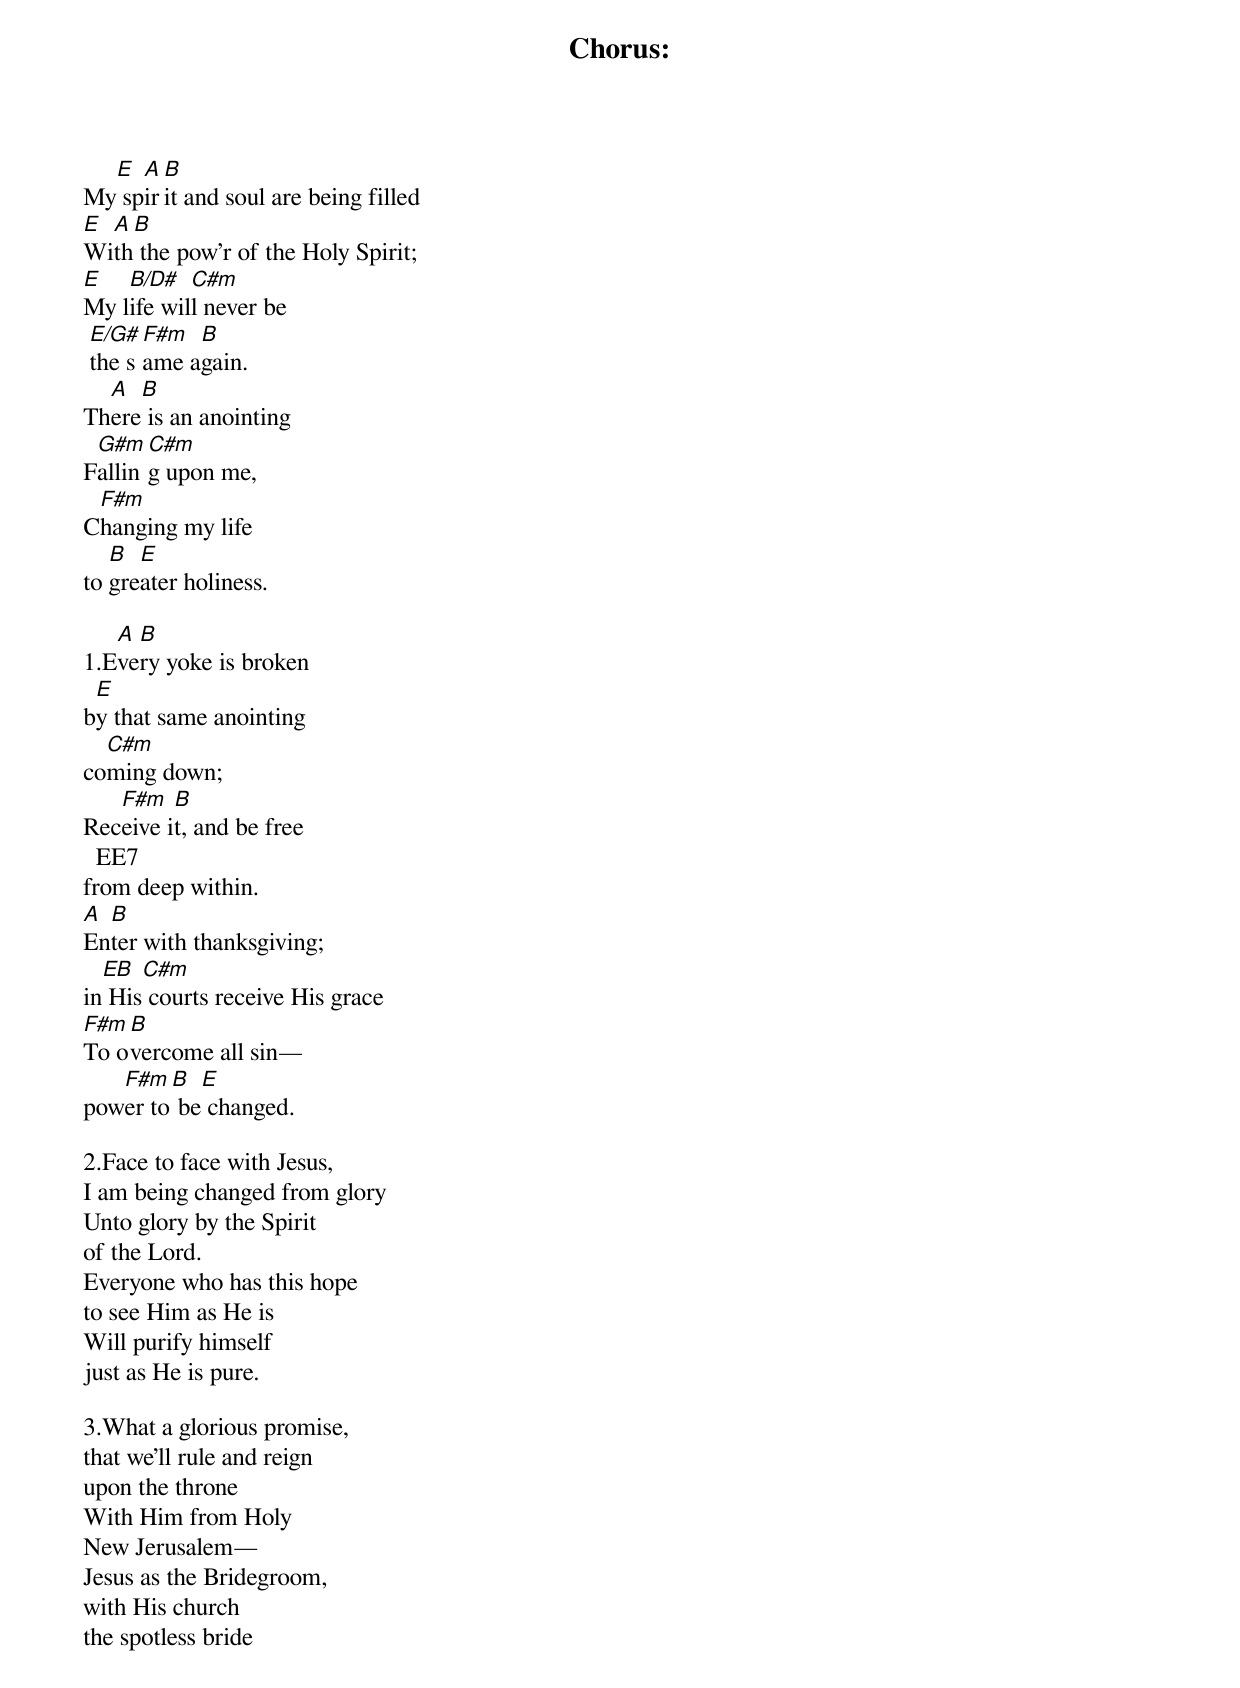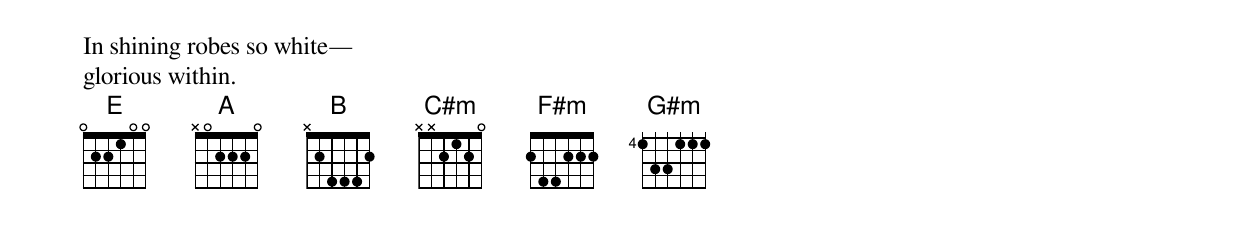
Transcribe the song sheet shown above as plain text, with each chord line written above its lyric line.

Chorus:
  E  A B
My spirit and soul are being filled
E A B
With the pow’r of the Holy Spirit;
E   B/D#   C#m
My life will never be
 E/G# F#m  B
 the same again.
  A  B
There is an anointing
 G#m  C#m
Falling upon me,
 F#m
Changing my life
   B  E
to greater holiness.

   A B
1.Every yoke is broken
 E
by that same anointing
  C#m
coming down;
   F#m   B
Receive it, and be free
  EE7
from deep within.
A B
Enter with thanksgiving;
  EB  C#m
in His courts receive His grace
F#m B
To overcome all sin—
   F#m  B  E
power to be changed.

2.Face to face with Jesus,
I am being changed from glory
Unto glory by the Spirit
of the Lord.
Everyone who has this hope
to see Him as He is
Will purify himself
just as He is pure.

3.What a glorious promise,
that we’ll rule and reign
upon the throne
With Him from Holy
New Jerusalem—
Jesus as the Bridegroom,
with His church
the spotless bride
In shining robes so white—
glorious within.
